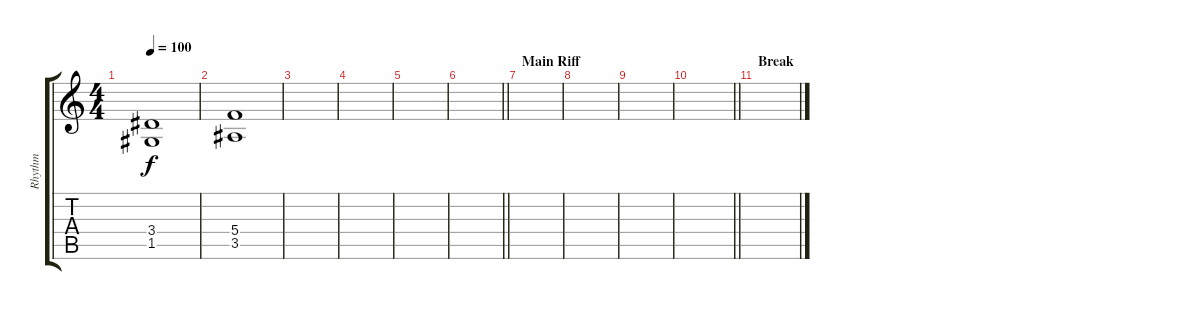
\track ("Rhythm" "Rhythm") {instrument distortionguitar}
\staff {score tabs}
\tuning (D4 A3 F3 C3 G2 C2) {hide}
\ts (4 4)
\tempo 100
\clef g2
\ks c
(3.4 1.5).1{dy f} |
(5.4 3.5).1 |
|
|
|
\barLineRight lightlight
|
\section ("" "Main Riff")
|
|
|
\barLineRight lightlight
|
\section ("" "Break")
